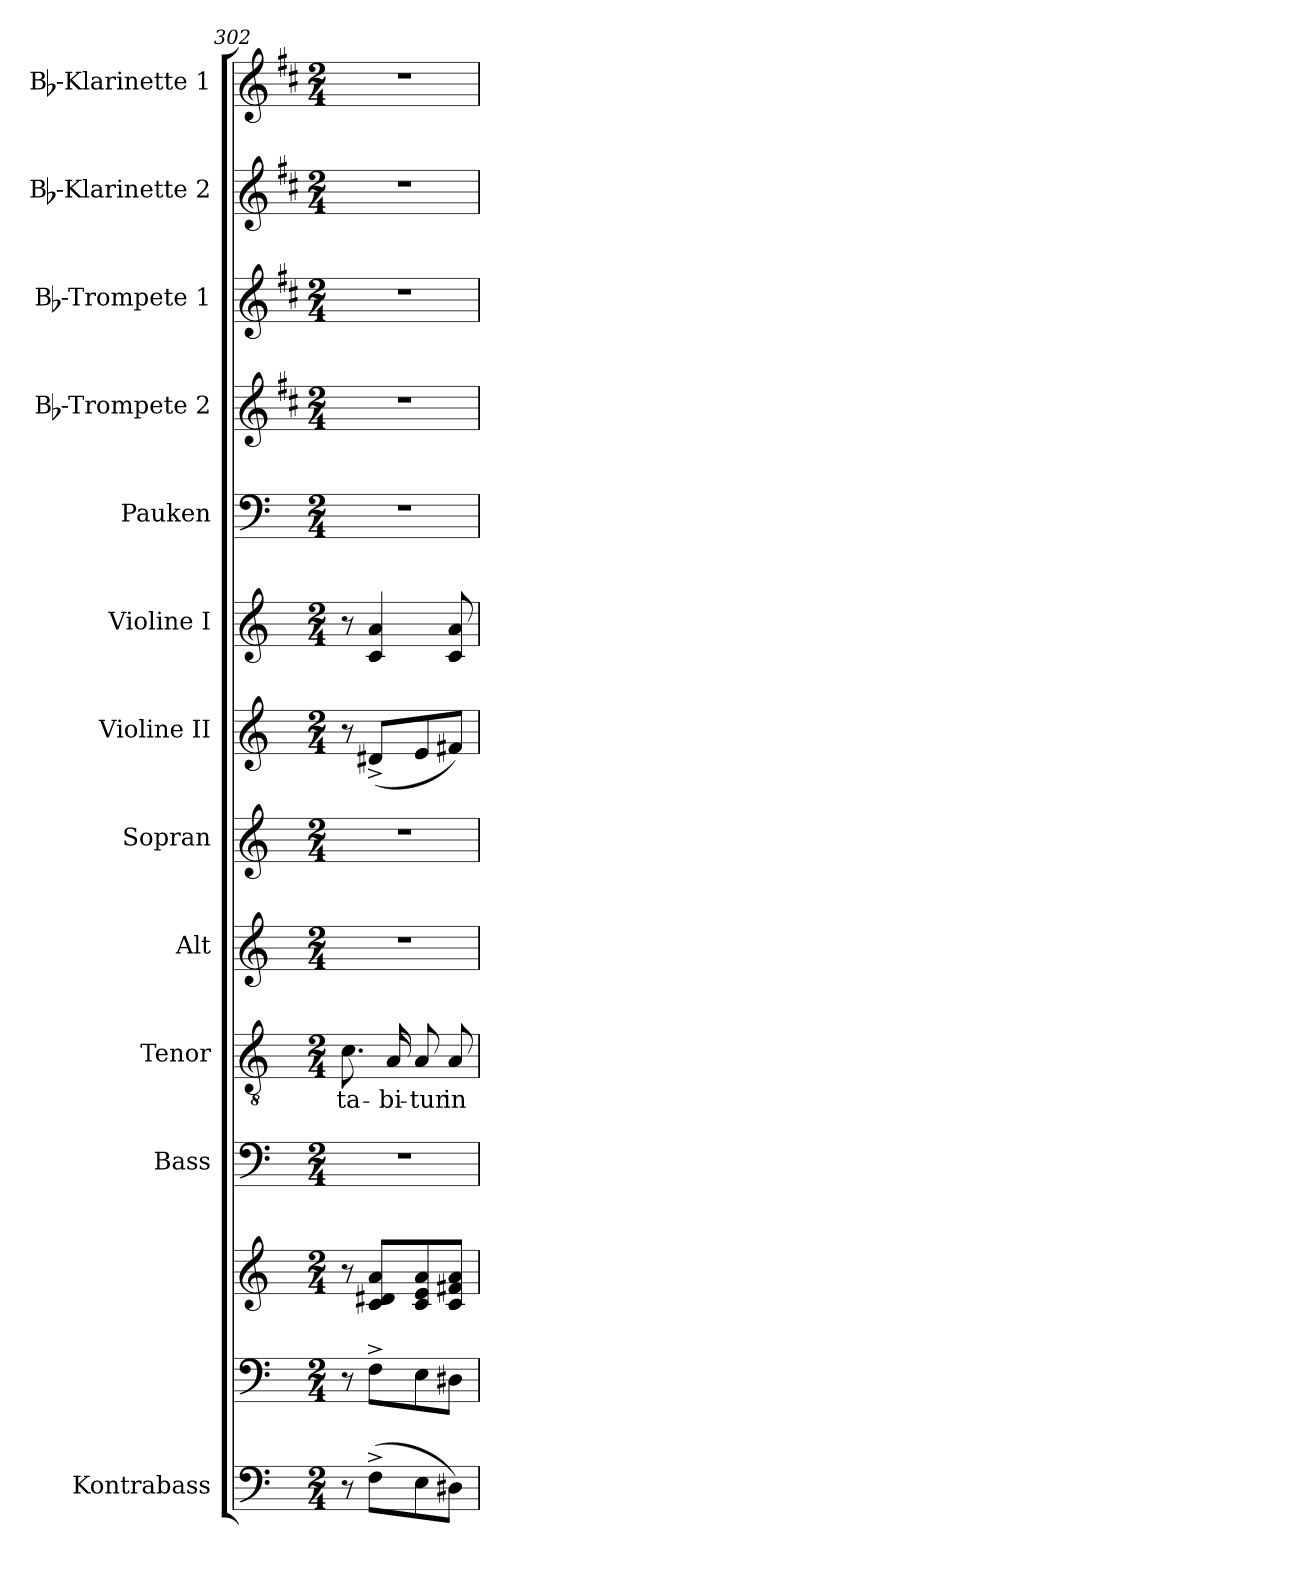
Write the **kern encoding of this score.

**kern	**kern	**kern	**kern	**kern	**text	**kern	**kern	**kern	**kern	**kern	**kern	**kern	**kern	**kern
*part13	*part12	*part12	*part11	*part10	*part10	*part9	*part8	*part7	*part6	*part5	*part4	*part3	*part2	*part1
*staff14	*staff13	*staff12	*staff11	*staff10	*staff10	*staff9	*staff8	*staff7	*staff6	*staff5	*staff4	*staff3	*staff2	*staff1
*I"Kontrabass	*	*	*I"Bass	*I"Tenor	*	*I"Alt	*I"Sopran	*I"Violine II	*I"Violine I	*I"Pauken	*I"Bb-Trompete 2	*I"Bb-Trompete 1	*I"Bb-Klarinette 2	*I"Bb-Klarinette 1
*I'Kb.	*	*	*I'B.	*I'T.	*	*I'A.	*I'S.	*I'Vl. II	*I'Vl. I	*I'Pk.	*I'Bb Trp. 2	*I'Bb Trp. 1	*I'Bb Kl. 2	*I'Bb Kl. 1
*clefF4	*clefF4	*clefG2	*clefF4	*clefGv2	*	*clefG2	*clefG2	*clefG2	*clefG2	*clefF4	*clefG2	*clefG2	*clefG2	*clefG2
*ITrd7c12	*	*	*	*	*	*	*	*	*	*	*ITrd1c2	*ITrd1c2	*ITrd1c2	*ITrd1c2
*k[]	*k[]	*k[]	*k[]	*k[]	*	*k[]	*k[]	*k[]	*k[]	*k[]	*k[]	*k[]	*k[]	*k[]
*C:	*C:	*C:	*C:	*C:	*	*C:	*C:	*C:	*C:	*C:	*C:	*C:	*C:	*C:
*M2/4	*M2/4	*M2/4	*M2/4	*M2/4	*	*M2/4	*M2/4	*M2/4	*M2/4	*M2/4	*M2/4	*M2/4	*M2/4	*M2/4
=302	=302	=302	=302	=302	=302	=302	=302	=302	=302	=302	=302	=302	=302	=302
!	!	!	!	!	!LO:LY:b	!	!	!	!	!	!	!	!	!
8r	8r	8r	2r	8.c\	-ta-	2r	2r	8r	8r	2r	2r	2r	2r	2r
(>8FF^>\L	8F^>\L	8c/ 8d#X/ 8a/L	.	.	.	.	.	(<8d#X^</L	4c/ 4a/	.	.	.	.	.
!	!	!	!	!	!LO:LY:b	!	!	!	!	!	!	!	!	!
.	.	.	.	16A/	-bi-	.	.	.	.	.	.	.	.	.
!	!	!	!	!	!LO:LY:b	!	!	!	!	!	!	!	!	!
8EE\	8E\	8c/ 8e/ 8a/	.	8A/	-tur	.	.	8e/	.	.	.	.	.	.
!	!	!	!	!	!LO:LY:b	!	!	!	!	!	!	!	!	!
8DD#X\J)	8D#X\J	8c/ 8f#X/ 8a/J	.	8A/	in	.	.	8f#X/J)	8c/ 8a/	.	.	.	.	.
=	=	=	=	=	=	=	=	=	=	=	=	=	=	=
*-	*-	*-	*-	*-	*-	*-	*-	*-	*-	*-	*-	*-	*-	*-
